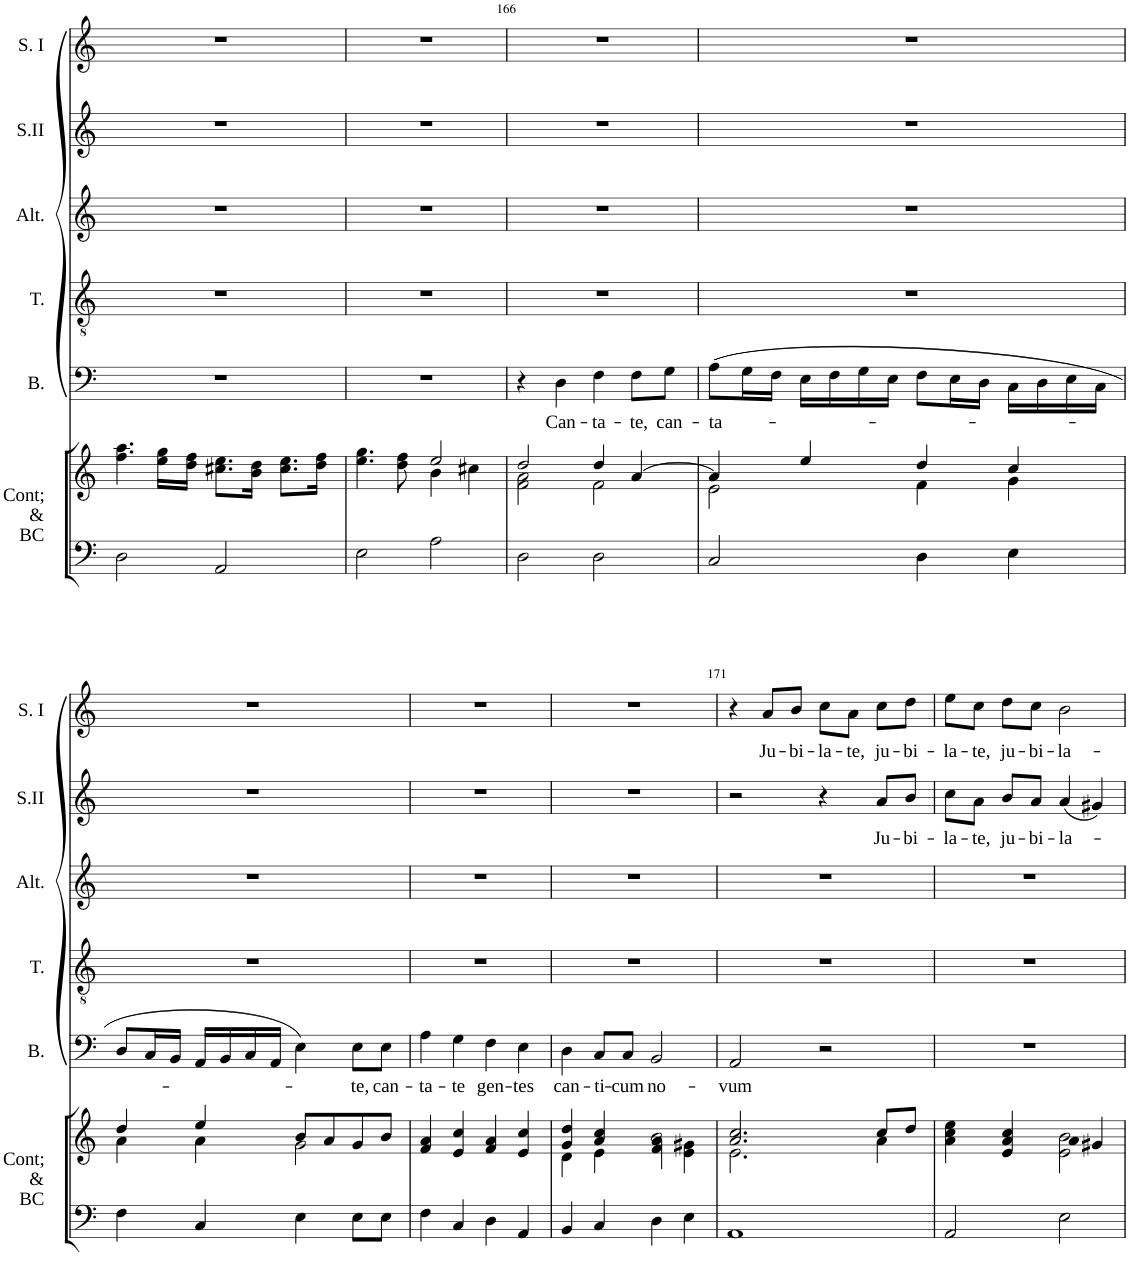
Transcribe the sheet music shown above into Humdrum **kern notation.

**kern	**kern	**kern	**text	**kern	**kern	**kern	**text	**kern	**text
*part6	*part6	*part5	*part5	*part4	*part3	*part2	*part2	*part1	*part1
*staff7	*staff6	*staff5	*staff5	*staff4	*staff3	*staff2	*staff2	*staff1	*staff1
*I"Continuo &amp; Basse Continue	*	*I"Basse	*	*I"Ténor	*I"Alto	*I"Soprano II	*	*I"Soprane I	*
*I'Cont; &amp; BC	*	*I'B.	*	*I'T.	*I'Alt.	*I'S.II	*	*I'S. I	*
!!LO:PB:g=z
*clefF4	*clefG2	*clefF4	*	*clefGv2	*clefG2	*clefG2	*	*clefG2	*
*k[]	*k[]	*k[]	*	*k[]	*k[]	*k[]	*	*k[]	*
*M4/4	*M4/4	*M4/4	*	*M4/4	*M4/4	*M4/4	*	*M4/4	*
*met(c)	*met(c)	*met(c)	*	*met(c)	*met(c)	*met(c)	*	*met(c)	*
=164	=164	=164	=164	=164	=164	=164	=164	=164	=164
2D\	4.ff\ 4.aa\	1r	.	1r	1r	1r	.	1r	.
.	16ee\ 16gg\LL	.	.	.	.	.	.	.	.
.	16dd\ 16ff\JJ	.	.	.	.	.	.	.	.
2AA/	8.cc#X\ 8.ee\L	.	.	.	.	.	.	.	.
.	16b\ 16dd\Jk	.	.	.	.	.	.	.	.
.	8.cc#\ 8.ee\L	.	.	.	.	.	.	.	.
.	16dd\ 16ff\Jk	.	.	.	.	.	.	.	.
=165	=165	=165	=165	=165	=165	=165	=165	=165	=165
*	*^	*	*	*	*	*	*	*	*
2E\	4.ee\ 4.gg\	2ryy	1r	.	1r	1r	1r	.	1r	.
.	8dd\ 8ff\	.	.	.	.	.	.	.	.	.
2A\	2ee/	4b\	.	.	.	.	.	.	.	.
.	.	4cc#X\	.	.	.	.	.	.	.	.
=166	=166	=166	=166	=166	=166	=166	=166	=166	=166	=166
2D\	2dd/	2f\ 2a\	4r	.	1r	1r	1r	.	1r	.
!	!	!	!	!LO:LY:b	!	!	!	!	!	!
.	.	.	4D\	Can-	.	.	.	.	.	.
!	!	!	!	!LO:LY:b	!	!	!	!	!	!
2D\	4dd/	2f\	4F\	-ta-	.	.	.	.	.	.
!	!	!	!	!LO:LY:b	!	!	!	!	!	!
.	[4a/	.	8F\L	-te,	.	.	.	.	.	.
!	!	!	!	!LO:LY:b	!	!	!	!	!	!
.	.	.	8G\J	can-	.	.	.	.	.	.
=167	=167	=167	=167	=167	=167	=167	=167	=167	=167	=167
!	!	!	!	!LO:LY:b	!	!	!	!	!	!
2C/	4a/]	2e\	(8A\L	-ta-	1r	1r	1r	.	1r	.
.	.	.	16G\L	.	.	.	.	.	.	.
.	.	.	16F\JJ	.	.	.	.	.	.	.
.	4ee/	.	16E\LL	.	.	.	.	.	.	.
.	.	.	16F\	.	.	.	.	.	.	.
.	.	.	16G\	.	.	.	.	.	.	.
.	.	.	16E\JJ	.	.	.	.	.	.	.
4D\	4dd/	4f\	8F\L	.	.	.	.	.	.	.
.	.	.	16E\L	.	.	.	.	.	.	.
.	.	.	16D\JJ	.	.	.	.	.	.	.
4E\	4cc/	4g\	16C\LL	.	.	.	.	.	.	.
.	.	.	16D\	.	.	.	.	.	.	.
.	.	.	16E\	.	.	.	.	.	.	.
.	.	.	16C\JJ	.	.	.	.	.	.	.
!!LO:LB:g=z
=168	=168	=168	=168	=168	=168	=168	=168	=168	=168	=168
4F\	4dd/	4a\	8D/L	.	1r	1r	1r	.	1r	.
.	.	.	16C/L	.	.	.	.	.	.	.
.	.	.	16BB/JJ	.	.	.	.	.	.	.
4C/	4ee/	4a\	16AA/LL	.	.	.	.	.	.	.
.	.	.	16BB/	.	.	.	.	.	.	.
.	.	.	16C/	.	.	.	.	.	.	.
.	.	.	16AA/JJ	.	.	.	.	.	.	.
4E\	8b/L	2g\	4E\)	.	.	.	.	.	.	.
.	8a/	.	.	.	.	.	.	.	.	.
!	!	!	!	!LO:LY:b	!	!	!	!	!	!
8E\L	8g/	.	8E\L	-te,	.	.	.	.	.	.
!	!	!	!	!LO:LY:b	!	!	!	!	!	!
8E\J	8b/J	.	8E\J	can-	.	.	.	.	.	.
*	*v	*v	*	*	*	*	*	*	*	*
=169	=169	=169	=169	=169	=169	=169	=169	=169	=169
!	!	!	!LO:LY:b	!	!	!	!	!	!
4F\	4f/ 4a/	4A\	-ta-	1r	1r	1r	.	1r	.
!	!	!	!LO:LY:b	!	!	!	!	!	!
4C/	4e/ 4cc/	4G\	-te	.	.	.	.	.	.
!	!	!	!LO:LY:b	!	!	!	!	!	!
4D\	4f/ 4a/	4F\	gen-	.	.	.	.	.	.
!	!	!	!LO:LY:b	!	!	!	!	!	!
4AA/	4e/ 4cc/	4E\	-tes	.	.	.	.	.	.
=170	=170	=170	=170	=170	=170	=170	=170	=170	=170
*	*^	*	*	*	*	*	*	*	*
!	!	!	!	!LO:LY:b	!	!	!	!	!	!
4BB/	4g/ 4dd/	4d\	4D\	can-	1r	1r	1r	.	1r	.
!	!	!	!	!LO:LY:b	!	!	!	!	!	!
4C/	4a/ 4cc/	4e\	8C/L	-ti-	.	.	.	.	.	.
!	!	!	!	!LO:LY:b	!	!	!	!	!	!
.	.	.	8C/J	-cum	.	.	.	.	.	.
!	!	!	!	!LO:LY:b	!	!	!	!	!	!
4D\	2b	4f\ 4a\	2BB/	no-	.	.	.	.	.	.
4E\	.	4e\ 4g#X\	.	.	.	.	.	.	.	.
=171	=171	=171	=171	=171	=171	=171	=171	=171	=171	=171
!	!	!	!	!LO:LY:b	!	!	!	!	!	!
1AA	2.a/ 2.cc/	2.e\	2AA/	-vum	1r	1r	2r	.	4r	.
!	!	!	!	!	!	!	!	!	!	!LO:LY:b
.	.	.	.	.	.	.	.	.	8a/L	Ju-
!	!	!	!	!	!	!	!	!	!	!LO:LY:b
.	.	.	.	.	.	.	.	.	8b/J	-bi-
!	!	!	!	!	!	!	!	!	!	!LO:LY:b
.	.	.	2r	.	.	.	4r	.	8cc\L	-la-
!	!	!	!	!	!	!	!	!	!	!LO:LY:b
.	.	.	.	.	.	.	.	.	8a\J	-te,
!	!	!	!	!	!	!	!	!LO:LY:b	!	!LO:LY:b
.	8cc/L	4a\	.	.	.	.	8a/L	Ju-	8cc\L	ju-
!	!	!	!	!	!	!	!	!LO:LY:b	!	!LO:LY:b
.	8dd/J	.	.	.	.	.	8b/J	-bi-	8dd\J	-bi-
=172	=172	=172	=172	=172	=172	=172	=172	=172	=172	=172
!	!	!	!	!	!	!	!	!LO:LY:b	!	!LO:LY:b
2AA/	4a\ 4cc\ 4ee\	2ryy	1r	.	1r	1r	8cc\L	-la-	8ee\L	-la-
!	!	!	!	!	!	!	!	!LO:LY:b	!	!LO:LY:b
.	.	.	.	.	.	.	8a\J	-te,	8cc\J	-te,
!	!	!	!	!	!	!	!	!LO:LY:b	!	!LO:LY:b
.	4e/ 4a/ 4cc/	.	.	.	.	.	8b/L	ju-	8dd\L	ju-
!	!	!	!	!	!	!	!	!LO:LY:b	!	!LO:LY:b
.	.	.	.	.	.	.	8a/J	-bi-	8cc\J	-bi-
!	!	!	!	!	!	!	!	!LO:LY:b	!	!LO:LY:b
2E\	4a	2e\ 2b\	.	.	.	.	(4a/	-la-	2b\	-la-
.	4g#X/	.	.	.	.	.	4g#X/)	.	.	.
*	*v	*v	*	*	*	*	*	*	*	*
=	=	=	=	=	=	=	=	=	=
*-	*-	*-	*-	*-	*-	*-	*-	*-	*-
